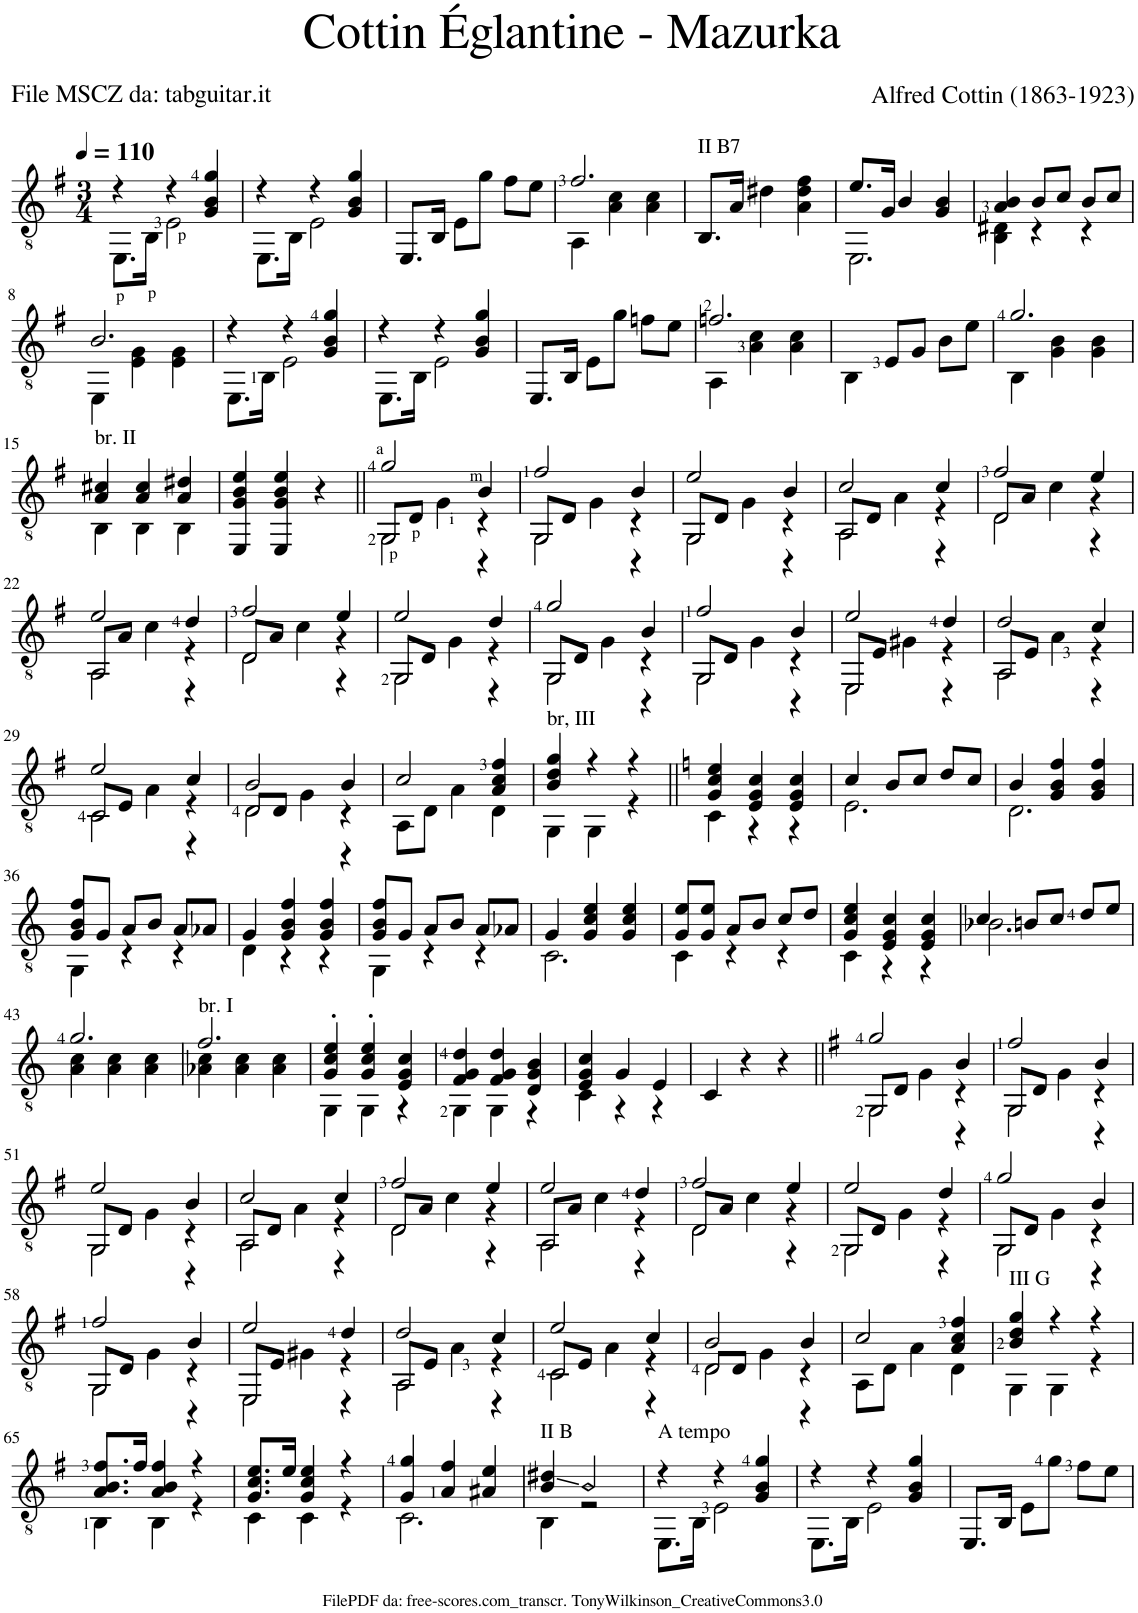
**kern
*part1
*staff1
*I"Guitar
*I'Guit.
*clefGv2
*k[f#]
*M3/4
*MM110
=1
*^
4r	8.EE\L
.	16BB\Jk
4r	2E\
4G/ 4B/ 4g/	.
=2	=2
4r	8.EE\L
.	16BB\Jk
4r	2E\
4G/ 4B/ 4g/	.
*v	*v
=3
8.EE/L
16BB/Jk
8E\L
8g\J
8f#\L
8e\J
=4
*^
2.f#/	4AA\
.	4A\ 4c\
.	4A\ 4c\
=5	=5
!LO:TX:a:t=II B7	!
*v	*v
8.BB/L
16A/Jk
4d#X\
4A\ 4d#\ 4f#\
=6
*^
8.e/L	2.EE\
16G/Jk	.
4B/	.
4G/ 4B/	.
=7	=7
4A/ 4B/	4BB\ 4D#X\
8B/L	4r
8c/J	.
8B/L	4r
8c/J	.
!!LO:LB:g=z	!!
=8	=8
2.B/	4EE\
.	4E\ 4G\
.	4E\ 4G\
=9	=9
4r	8.EE\L
.	16BB\Jk
4r	2E\
4G/ 4B/ 4g/	.
=10	=10
4r	8.EE\L
.	16BB\Jk
4r	2E\
4G/ 4B/ 4g/	.
*v	*v
=11
8.EE/L
16BB/Jk
8E\L
8g\J
8fn\L
8e\J
=12
*^
2.fn/	4AA\
.	4A\ 4c\
.	4A\ 4c\
*v	*v
=13
4BB\
8E/L
8G/J
8B\L
8e\J
=14
*^
2.g/	4BB\
.	4G\ 4B\
.	4G\ 4B\
!!LO:LB:g=z	!!
=15	=15
!LO:TX:a:t=br. II	!
4A/ 4c#X/	4BB\
4A/ 4c#/	4BB\
4A/ 4d#X/	4BB\
*v	*v
=16
4EE/ 4G/ 4B/ 4e/
4EE/ 4G/ 4B/ 4e/
4r
=17||
*^
!	!LO:N:head=open
*	*^
2g/	8GG/L	2GG\
.	8D/J	.
.	4G\	.
4B/	4r	4r
=18	=18	=18
!	!LO:N:head=open	!
2f#/	8GG/L	2GG\
.	8D/J	.
.	4G\	.
4B/	4r	4r
=19	=19	=19
!	!LO:N:head=open	!
2e/	8GG/L	2GG\
.	8D/J	.
.	4G\	.
4B/	4r	4r
=20	=20	=20
!	!LO:N:head=open	!
2c/	8AA/L	2AA\
.	8D/J	.
.	4A\	.
4c/	4r	4r
=21	=21	=21
!	!LO:N:head=open	!
2f#/	8D/L	2D\
.	8A/J	.
.	4c\	.
4e/	4r	4r
!!LO:LB:g=z	!!	!!
=22	=22	=22
!	!LO:N:head=open	!
2e/	8AA/L	2AA\
.	8A/J	.
.	4c\	.
4d/	4r	4r
=23	=23	=23
!	!LO:N:head=open	!
2f#/	8D/L	2D\
.	8A/J	.
.	4c\	.
4e/	4r	4r
=24	=24	=24
!	!LO:N:head=open	!
2e/	8GG/L	2GG\
.	8D/J	.
.	4G\	.
4d/	4r	4r
=25	=25	=25
!	!LO:N:head=open	!
2g/	8GG/L	2GG\
.	8D/J	.
.	4G\	.
4B/	4r	4r
=26	=26	=26
!	!LO:N:head=open	!
2f#/	8GG/L	2GG\
.	8D/J	.
.	4G\	.
4B/	4r	4r
=27	=27	=27
!	!LO:N:head=open	!
2e/	8EE/L	2EE\
.	8E/J	.
.	4G#X\	.
4d/	4r	4r
=28	=28	=28
!	!LO:N:head=open	!
2d/	8AA/L	2AA\
.	8E/J	.
.	4A\	.
4c/	4r	4r
!!LO:LB:g=z	!!	!!
=29	=29	=29
!	!LO:N:head=open	!
2e/	8C/L	2C\
.	8E/J	.
.	4A\	.
4c/	4r	4r
=30	=30	=30
!	!LO:N:head=open	!
2B/	8D/L	2D\
.	8D/J	.
.	4G\	.
4B/	4r	4r
*	*v	*v
=31	=31
2c/	8AA\L
.	8D\J
.	4A\
4A/ 4c/ 4f#/	4D\
=32	=32
!LO:TX:a:t=br, III	!
4B/ 4d/ 4g/	4GG\
4r	4GG\
4r	4r
=33||	=33||
*k[]	*
4G/ 4c/ 4e/	4C\
4E/ 4G/ 4c/	4r
4E/ 4G/ 4c/	4r
=34	=34
4c/	2.E\
8B/L	.
8c/J	.
8d/L	.
8c/J	.
=35	=35
4B/	2.D\
4G/ 4B/ 4f/	.
4G/ 4B/ 4f/	.
!!LO:LB:g=z	!!
=36	=36
8G/ 8B/ 8f/L	4GG\
8G/J	.
8A/L	4r
8B/J	.
8A/L	4r
8A-X/J	.
=37	=37
4G/	4D\
4G/ 4B/ 4f/	4r
4G/ 4B/ 4f/	4r
=38	=38
8G/ 8B/ 8f/L	4GG\
8G/J	.
8A/L	4r
8B/J	.
8A/L	4r
8A-X/J	.
=39	=39
4G/	2.C\
4G/ 4c/ 4e/	.
4G/ 4c/ 4e/	.
=40	=40
8G/ 8e/L	4C\
8G/ 8e/J	.
8A/L	4r
8B/J	.
8c/L	4r
8d/J	.
=41	=41
4G/ 4c/ 4e/	4C\
4E/ 4G/ 4c/	4r
4E/ 4G/ 4c/	4r
=42	=42
4c/	2.B-X\
8Bn/L	.
8c/J	.
8d/L	.
8e/J	.
!!LO:LB:g=z	!!
=43	=43
2.g/	4A\ 4c\
.	4A\ 4c\
.	4A\ 4c\
=44	=44
!LO:TX:a:t=br. I	!
2.f/	4A-X\ 4c\
.	4A-\ 4c\
.	4A-\ 4c\
=45	=45
4G/' 4c/' 4e/'	4GG\
4G/' 4c/' 4e/'	4GG\
4E/ 4G/ 4c/	4r
=46	=46
4F/ 4G/ 4d/	4GG\
4F/ 4G/ 4d/	4GG\
4D/ 4G/ 4B/	4r
=47	=47
4E/ 4G/ 4c/	4C\
4G/	4r
4E/	4r
*v	*v
=48
4C/
4r
4r
=49||
*k[f#]
*^
!	!LO:N:head=open
*	*^
2g/	8GG/L	2GG\
.	8D/J	.
.	4G\	.
4B/	4r	4r
=50	=50	=50
!	!LO:N:head=open	!
2f#/	8GG/L	2GG\
.	8D/J	.
.	4G\	.
4B/	4r	4r
!!LO:LB:g=z	!!	!!
=51	=51	=51
!	!LO:N:head=open	!
2e/	8GG/L	2GG\
.	8D/J	.
.	4G\	.
4B/	4r	4r
=52	=52	=52
!	!LO:N:head=open	!
2c/	8AA/L	2AA\
.	8D/J	.
.	4A\	.
4c/	4r	4r
=53	=53	=53
!	!LO:N:head=open	!
2f#/	8D/L	2D\
.	8A/J	.
.	4c\	.
4e/	4r	4r
=54	=54	=54
!	!LO:N:head=open	!
2e/	8AA/L	2AA\
.	8A/J	.
.	4c\	.
4d/	4r	4r
=55	=55	=55
!	!LO:N:head=open	!
2f#/	8D/L	2D\
.	8A/J	.
.	4c\	.
4e/	4r	4r
=56	=56	=56
!	!LO:N:head=open	!
2e/	8GG/L	2GG\
.	8D/J	.
.	4G\	.
4d/	4r	4r
=57	=57	=57
!	!LO:N:head=open	!
2g/	8GG/L	2GG\
.	8D/J	.
.	4G\	.
4B/	4r	4r
!!LO:LB:g=z	!!	!!
=58	=58	=58
!	!LO:N:head=open	!
2f#/	8GG/L	2GG\
.	8D/J	.
.	4G\	.
4B/	4r	4r
=59	=59	=59
!	!LO:N:head=open	!
2e/	8EE/L	2EE\
.	8E/J	.
.	4G#X\	.
4d/	4r	4r
=60	=60	=60
!	!LO:N:head=open	!
2d/	8AA/L	2AA\
.	8E/J	.
.	4A\	.
4c/	4r	4r
=61	=61	=61
!	!LO:N:head=open	!
2e/	8C/L	2C\
.	8E/J	.
.	4A\	.
4c/	4r	4r
=62	=62	=62
!	!LO:N:head=open	!
2B/	8D/L	2D\
.	8D/J	.
.	4G\	.
4B/	4r	4r
*	*v	*v
=63	=63
2c/	8AA\L
.	8D\J
.	4A\
4A/ 4c/ 4f#/	4D\
=64	=64
!LO:TX:a:t=III G	!
4B/ 4d/ 4g/	4GG\
4r	4GG\
4r	4r
!!LO:LB:g=z	!!
=65	=65
8.A/ 8.B/ 8.f#/L	4BB\
16f#/Jk	.
4A/ 4B/ 4f#/	4BB\
4r	4r
=66	=66
8.G/ 8.c/ 8.e/L	4C\
16e/Jk	.
4G/ 4c/ 4e/	4C\
4r	4r
=67	=67
4G/ 4g/	2.C\
4A/ 4f#/	.
4A#X/ 4e/	.
=68	=68
!LO:TX:a:t=II B	!
4B/ 4d#X/	4BB\
2B/	2r
=69	=69
!LO:TX:a:t=A tempo	!
4r	8.EE\L
.	16BB\Jk
4r	2E\
4G/ 4B/ 4g/	.
=70	=70
4r	8.EE\L
.	16BB\Jk
4r	2E\
4G/ 4B/ 4g/	.
*v	*v
=71
8.EE/L
16BB/Jk
8E\L
8g\J
8f#\L
8e\J
=
*-
